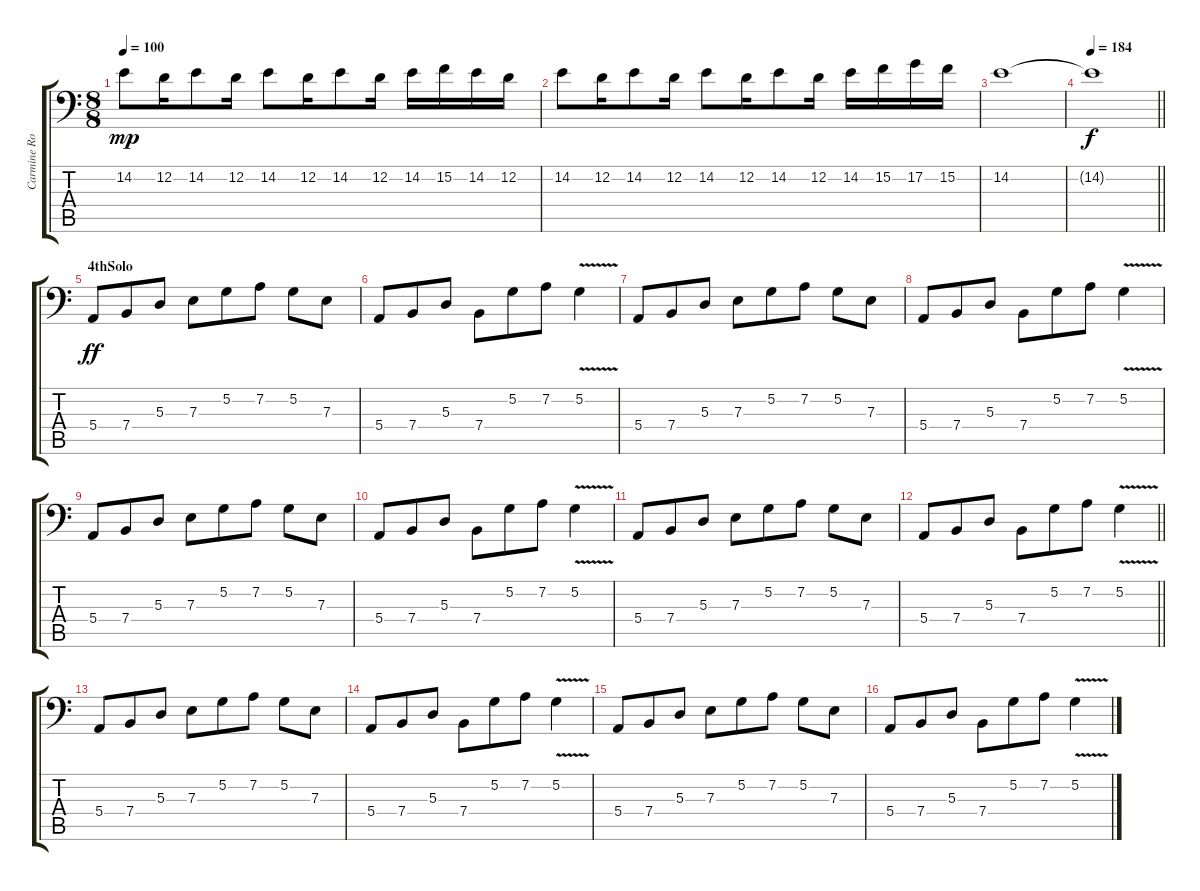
\track ("Carmine Rojas Bass" "Carmine Ro") {instrument electricbassfinger}
\staff {score tabs}
\tuning (G2 D2 A1 E1 B0 G0) {hide}
\ts (8 8)
\tempo 100
\clef f4
\ks c
14.2.8{dy mp} 12.2.16 14.2.8 12.2.16 14.2.8 12.2.16 14.2.8 12.2.16 14.2.16 15.2.16 14.2.16 12.2.16 |
14.2.8 12.2.16 14.2.8 12.2.16 14.2.8 12.2.16 14.2.8 12.2.16 14.2.16 15.2.16 17.2.16 15.2.16 |
14.2.1 |
\tempo 184
\barLineRight lightlight
14.2{t}.1{dy f} |
\section ("" "4thSolo")
5.4.8{dy ff} 7.4.8 5.3.8 7.3.8 5.2.8 7.2.8 5.2.8 7.3.8 |
5.4.8 7.4.8 5.3.8 7.4.8 5.2.8 7.2.8 5.2{v}.4 |
5.4.8 7.4.8 5.3.8 7.3.8 5.2.8 7.2.8 5.2.8 7.3.8 |
5.4.8 7.4.8 5.3.8 7.4.8 5.2.8 7.2.8 5.2{v}.4 |
5.4.8 7.4.8 5.3.8 7.3.8 5.2.8 7.2.8 5.2.8 7.3.8 |
5.4.8 7.4.8 5.3.8 7.4.8 5.2.8 7.2.8 5.2{v}.4 |
5.4.8 7.4.8 5.3.8 7.3.8 5.2.8 7.2.8 5.2.8 7.3.8 |
\barLineRight lightlight
5.4.8 7.4.8 5.3.8 7.4.8 5.2.8 7.2.8 5.2{v}.4 |
5.4.8 7.4.8 5.3.8 7.3.8 5.2.8 7.2.8 5.2.8 7.3.8 |
5.4.8 7.4.8 5.3.8 7.4.8 5.2.8 7.2.8 5.2{v}.4 |
5.4.8 7.4.8 5.3.8 7.3.8 5.2.8 7.2.8 5.2.8 7.3.8 |
5.4.8 7.4.8 5.3.8 7.4.8 5.2.8 7.2.8 5.2{v}.4
